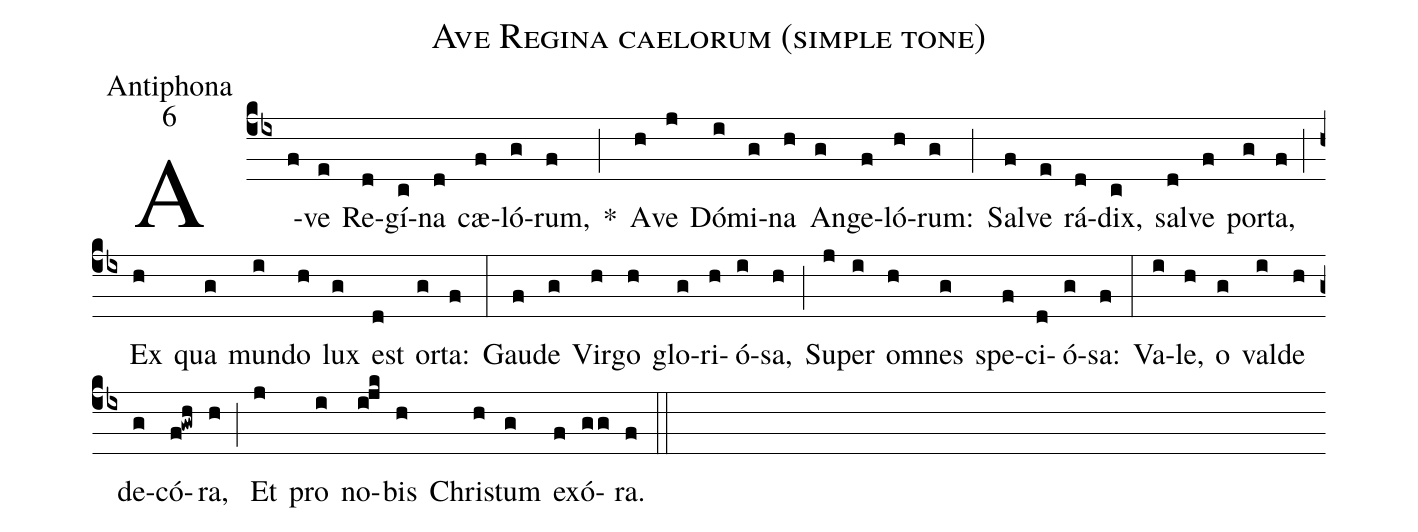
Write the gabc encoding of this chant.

name:Ave Regina caelorum (simple tone);
office-part:Antiphona;
mode:6;
%%
(cb4) A(f)ve(e) Re(d)gí(c)na(d) cæ(f)ló(g)rum,(f) *(;)
A(h)ve(j) Dó(i)mi(g)na(h) An(g)ge(f)ló(h)rum:(g) (;)
Sal(f)ve(e) rá(d)dix,(c) sal(d)ve(f) por(g)ta,(f) (;)
Ex(h) qua(g) mun(i)do(h) lux(g) est(d) or(g)ta:(f) (:)
Gau(f)de(g) Vir(h)go(h) glo(g)ri(h)ó(i)sa,(h) (;)
Su(j)per(i) o(h)mnes(g) spe(f)ci(d)ó(g)sa:(f) (:)
Va(i)le,(h) o(g) val(i)de(h) de(g)có(f!gwh)ra,(h) (;)
Et(j) pro(i) no(i!jk)bis(h) Chri(h)stum(g) ex(f)ó(gg)ra.(f) (::)
